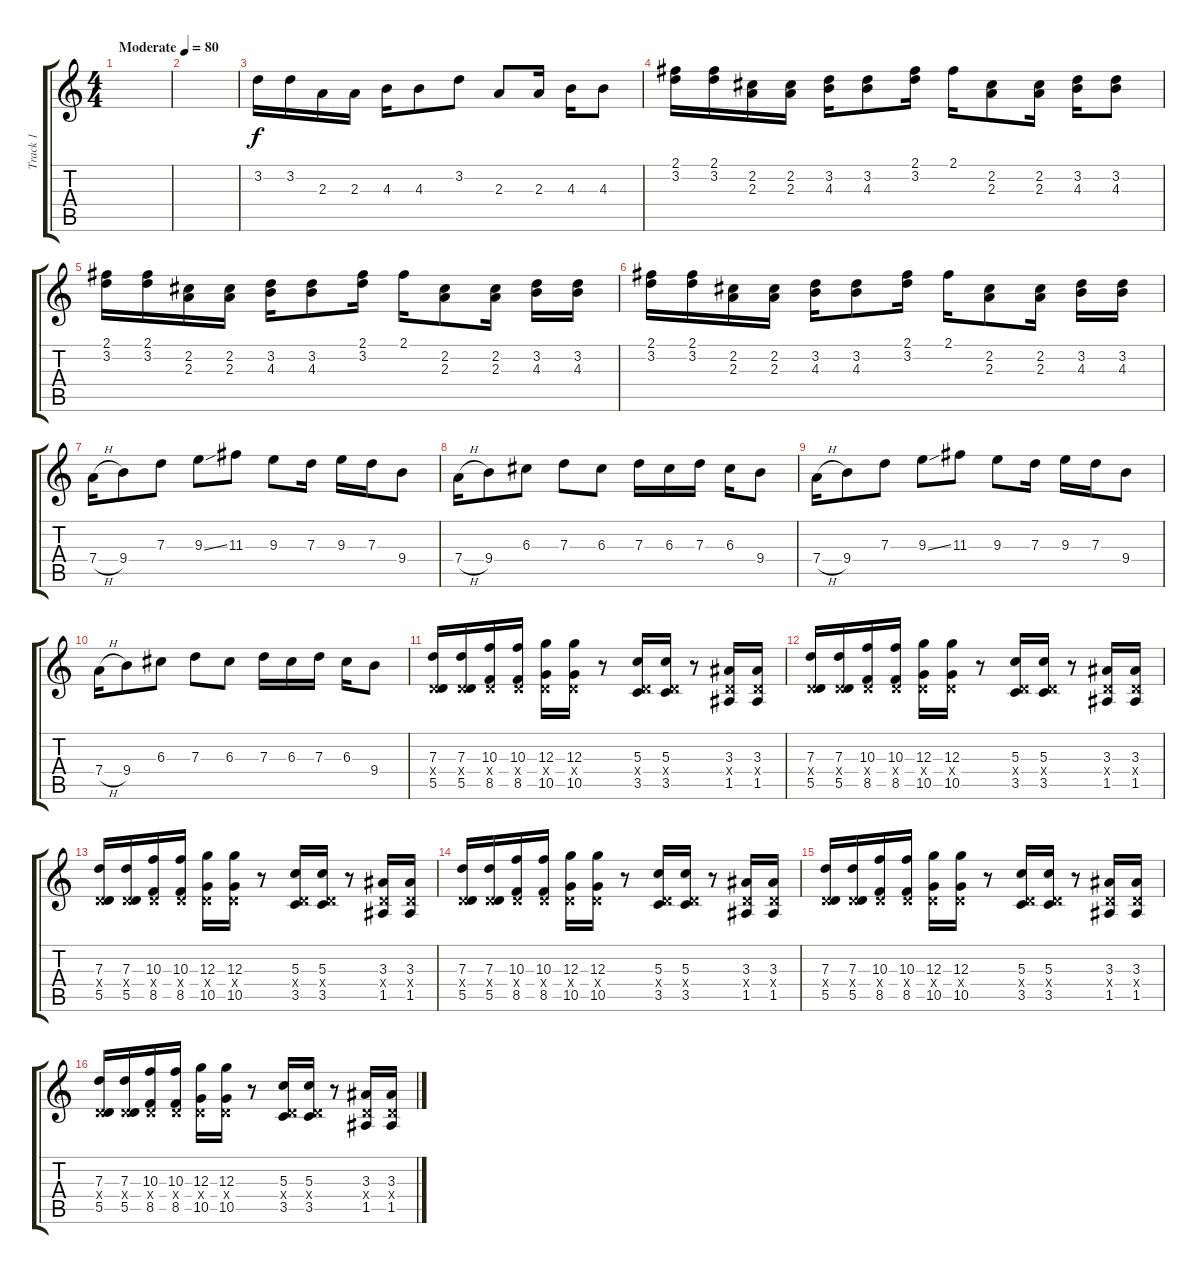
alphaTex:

\track ("Track 1" "Track 1") {instrument overdrivenguitar}
\staff {score tabs}
\tuning (E4 B3 G3 D3 A2 E2) {hide}
\ts (4 4)
\tempo (80 "Moderate")
\clef g2
\ks c
|
|
3.2.16 3.2.16 2.3.16 2.3.16 4.3.16 4.3.8 3.2.8 2.3.8 2.3.16 4.3.16 4.3.8 |
(2.1 3.2).16 (2.1 3.2).16 (2.2 2.3).16 (2.2 2.3).16 (3.2 4.3).16 (3.2 4.3).8 (2.1 3.2).16 2.1.16 (2.2 2.3).8 (2.2 2.3).16 (3.2 4.3).16 (3.2 4.3).8 |
(2.1 3.2).16 (2.1 3.2).16 (2.2 2.3).16 (2.2 2.3).16 (3.2 4.3).16 (3.2 4.3).8 (2.1 3.2).16 2.1.16 (2.2 2.3).8 (2.2 2.3).16 (3.2 4.3).16 (3.2 4.3).16 |
(2.1 3.2).16 (2.1 3.2).16 (2.2 2.3).16 (2.2 2.3).16 (3.2 4.3).16 (3.2 4.3).8 (2.1 3.2).16 2.1.16 (2.2 2.3).8 (2.2 2.3).16 (3.2 4.3).16 (3.2 4.3).16 |
7.4{h}.16 9.4.8 7.3.8 9.3{ss}.8 11.3.8 9.3.8 7.3.16 9.3.16 7.3.16 9.4.8 |
7.4{h}.16 9.4.8 6.3.8 7.3.8 6.3.8 7.3.16 6.3.16 7.3.16 6.3.16 9.4.8 |
7.4{h}.16 9.4.8 7.3.8 9.3{ss}.8 11.3.8 9.3.8 7.3.16 9.3.16 7.3.16 9.4.8 |
7.4{h}.16 9.4.8 6.3.8 7.3.8 6.3.8 7.3.16 6.3.16 7.3.16 6.3.16 9.4.8 |
(7.3 0.4{x} 5.5).16 (7.3 0.4{x} 5.5).16 (10.3 0.4{x} 8.5).16 (10.3 0.4{x} 8.5).16 (12.3 0.4{x} 10.5).16 (12.3 0.4{x} 10.5).16 r.8 (5.3 0.4{x} 3.5).16 (5.3 0.4{x} 3.5).16 r.8 (3.3 0.4{x} 1.5).16 (3.3 0.4{x} 1.5).16 |
(7.3 0.4{x} 5.5).16 (7.3 0.4{x} 5.5).16 (10.3 0.4{x} 8.5).16 (10.3 0.4{x} 8.5).16 (12.3 0.4{x} 10.5).16 (12.3 0.4{x} 10.5).16 r.8 (5.3 0.4{x} 3.5).16 (5.3 0.4{x} 3.5).16 r.8 (3.3 0.4{x} 1.5).16 (3.3 0.4{x} 1.5).16 |
(7.3 0.4{x} 5.5).16 (7.3 0.4{x} 5.5).16 (10.3 0.4{x} 8.5).16 (10.3 0.4{x} 8.5).16 (12.3 0.4{x} 10.5).16 (12.3 0.4{x} 10.5).16 r.8 (5.3 0.4{x} 3.5).16 (5.3 0.4{x} 3.5).16 r.8 (3.3 0.4{x} 1.5).16 (3.3 0.4{x} 1.5).16 |
(7.3 0.4{x} 5.5).16 (7.3 0.4{x} 5.5).16 (10.3 0.4{x} 8.5).16 (10.3 0.4{x} 8.5).16 (12.3 0.4{x} 10.5).16 (12.3 0.4{x} 10.5).16 r.8 (5.3 0.4{x} 3.5).16 (5.3 0.4{x} 3.5).16 r.8 (3.3 0.4{x} 1.5).16 (3.3 0.4{x} 1.5).16 |
(7.3 0.4{x} 5.5).16 (7.3 0.4{x} 5.5).16 (10.3 0.4{x} 8.5).16 (10.3 0.4{x} 8.5).16 (12.3 0.4{x} 10.5).16 (12.3 0.4{x} 10.5).16 r.8 (5.3 0.4{x} 3.5).16 (5.3 0.4{x} 3.5).16 r.8 (3.3 0.4{x} 1.5).16 (3.3 0.4{x} 1.5).16 |
(7.3 0.4{x} 5.5).16 (7.3 0.4{x} 5.5).16 (10.3 0.4{x} 8.5).16 (10.3 0.4{x} 8.5).16 (12.3 0.4{x} 10.5).16 (12.3 0.4{x} 10.5).16 r.8 (5.3 0.4{x} 3.5).16 (5.3 0.4{x} 3.5).16 r.8 (3.3 0.4{x} 1.5).16 (3.3 0.4{x} 1.5).16
